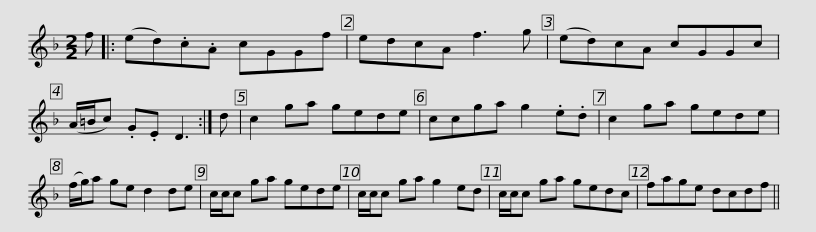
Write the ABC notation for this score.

X:1
L:1/8
M:2/2
I:linebreak $
K:F
V:1 treble
V:1
 f |: (ed).c.A cGGf | edcA f3 g | (ed)cA cGGc | (A/=B/c) .G.E D3 :| %5
 d | c2 ga gede |$ ccga g2 .e.d | c2 ga gede | (f/g/)a ge d2 de | %10
 c/c/c ga gede | c/c/c ga g2 ed |$ c/c/c ga gedc | fage dcdf || %14
